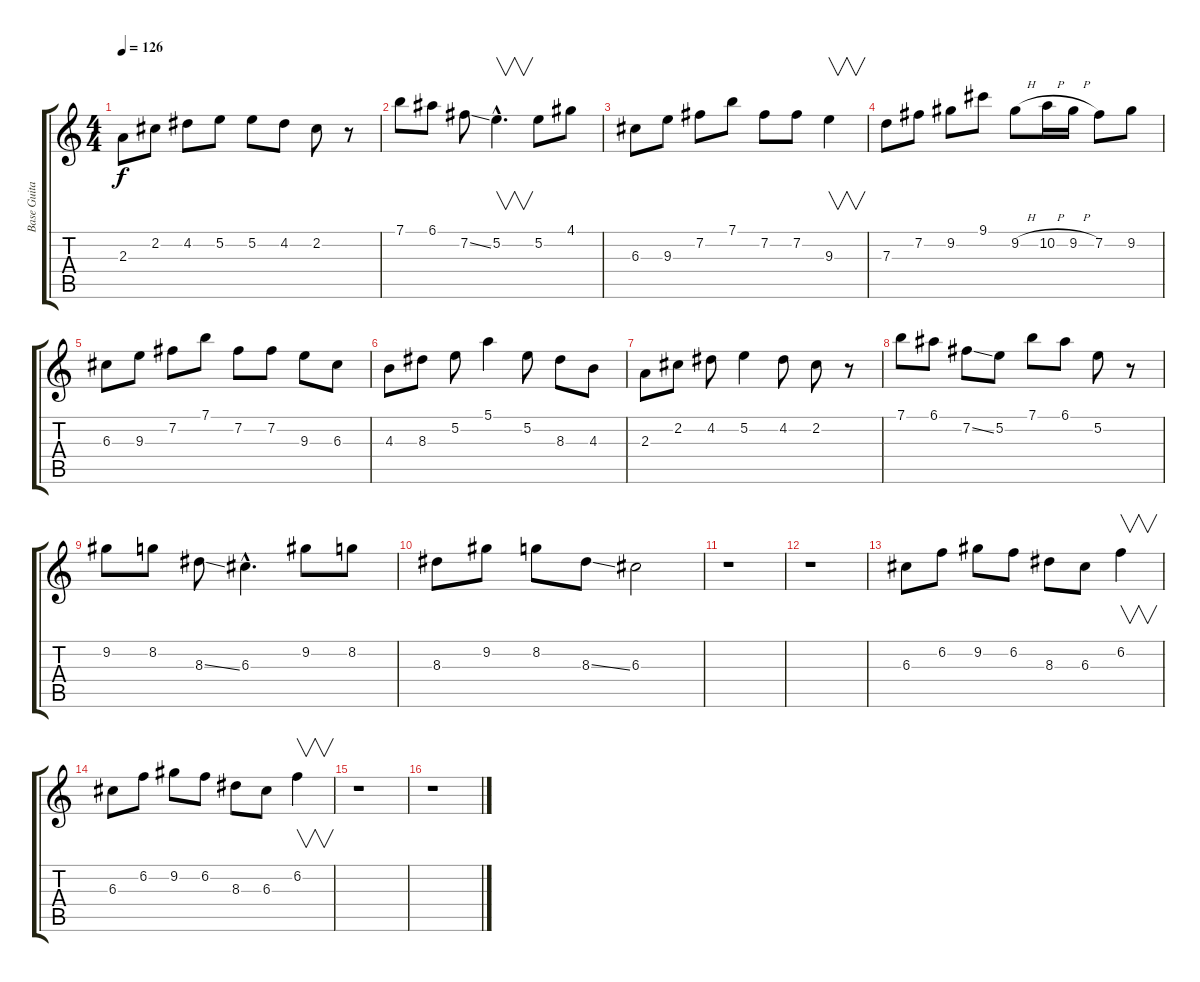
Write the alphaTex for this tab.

\track ("Base Guitar" "Base Guita") {instrument distortionguitar}
\staff {score tabs}
\tuning (E4 B3 G3 D3 A2 E2) {hide}
\ts (4 4)
\tempo 126
\clef g2
\ks c
2.3.8{dy f} 2.2.8 4.2.8 5.2.8 5.2.8 4.2.8 2.2.8 r.8 |
7.1.8 6.1.8 7.2{ss}.8 5.2{hac}.4{v d} 5.2.8 4.1.8 |
6.3.8 9.3.8 7.2.8 7.1.8 7.2.8 7.2.8 9.3.4{v} |
7.3.8 7.2.8 9.2.8 9.1.8 9.2{h}.8 10.2{h}.16 9.2{h}.16 7.2.8 9.2.8 |
6.3.8 9.3.8 7.2.8 7.1.8 7.2.8 7.2.8 9.3.8 6.3.8 |
4.3.8 8.3.8 5.2.8 5.1.4 5.2.8 8.3.8 4.3.8 |
2.3.8 2.2.8 4.2.8 5.2.4 4.2.8 2.2.8 r.8 |
7.1.8 6.1.8 7.2{ss}.8 5.2.8 7.1.8 6.1.8 5.2.8 r.8 |
9.2.8 8.2.8 8.3{ss}.8 6.3{hac}.4{d} 9.2.8 8.2.8 |
8.3.8 9.2.8 8.2.8 8.3{ss}.8 6.3.2 |
r.1 |
r.1 |
6.3.8 6.2.8 9.2.8 6.2.8 8.3.8 6.3.8 6.2.4{v} |
6.3.8 6.2.8 9.2.8 6.2.8 8.3.8 6.3.8 6.2.4{v} |
r.1{instrument distortionguitar} |
r.1
